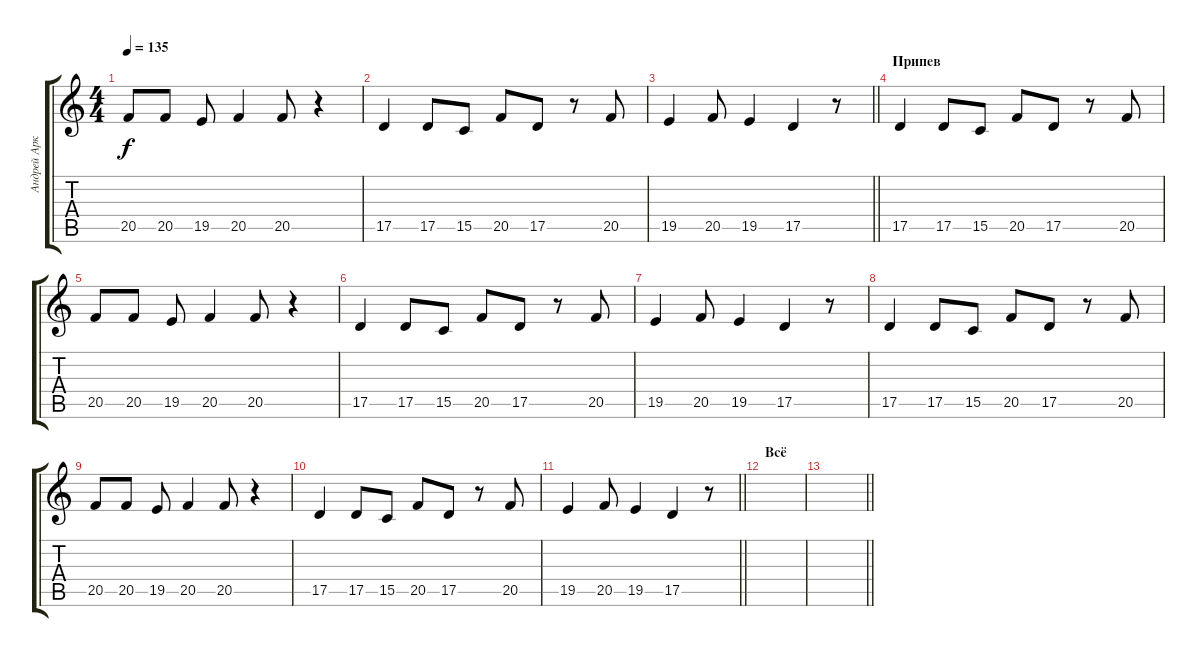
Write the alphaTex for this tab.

\track ("Андрей Аркадивич" "Андрей Арк") {instrument altosax}
\staff {score tabs}
\tuning (E4 B3 G3 D3 A2 E2) {hide}
\ts (4 4)
\tempo 135
\clef g2
\ks c
20.5.8{dy f} 20.5.8 19.5.8 20.5.4 20.5.8 r.4 |
17.5.4 17.5.8 15.5.8 20.5.8 17.5.8 r.8 20.5.8 |
\barLineRight lightlight
19.5.4 20.5.8 19.5.4 17.5.4 r.8 |
\section ("" "Припев")
17.5.4 17.5.8 15.5.8 20.5.8 17.5.8 r.8 20.5.8 |
20.5.8 20.5.8 19.5.8 20.5.4 20.5.8 r.4 |
17.5.4 17.5.8 15.5.8 20.5.8 17.5.8 r.8 20.5.8 |
19.5.4 20.5.8 19.5.4 17.5.4 r.8 |
17.5.4 17.5.8 15.5.8 20.5.8 17.5.8 r.8 20.5.8 |
20.5.8 20.5.8 19.5.8 20.5.4 20.5.8 r.4 |
17.5.4 17.5.8 15.5.8 20.5.8 17.5.8 r.8 20.5.8 |
\barLineRight lightlight
19.5.4 20.5.8 19.5.4 17.5.4 r.8 |
\section ("" "Всё")
|
\barLineRight lightlight
